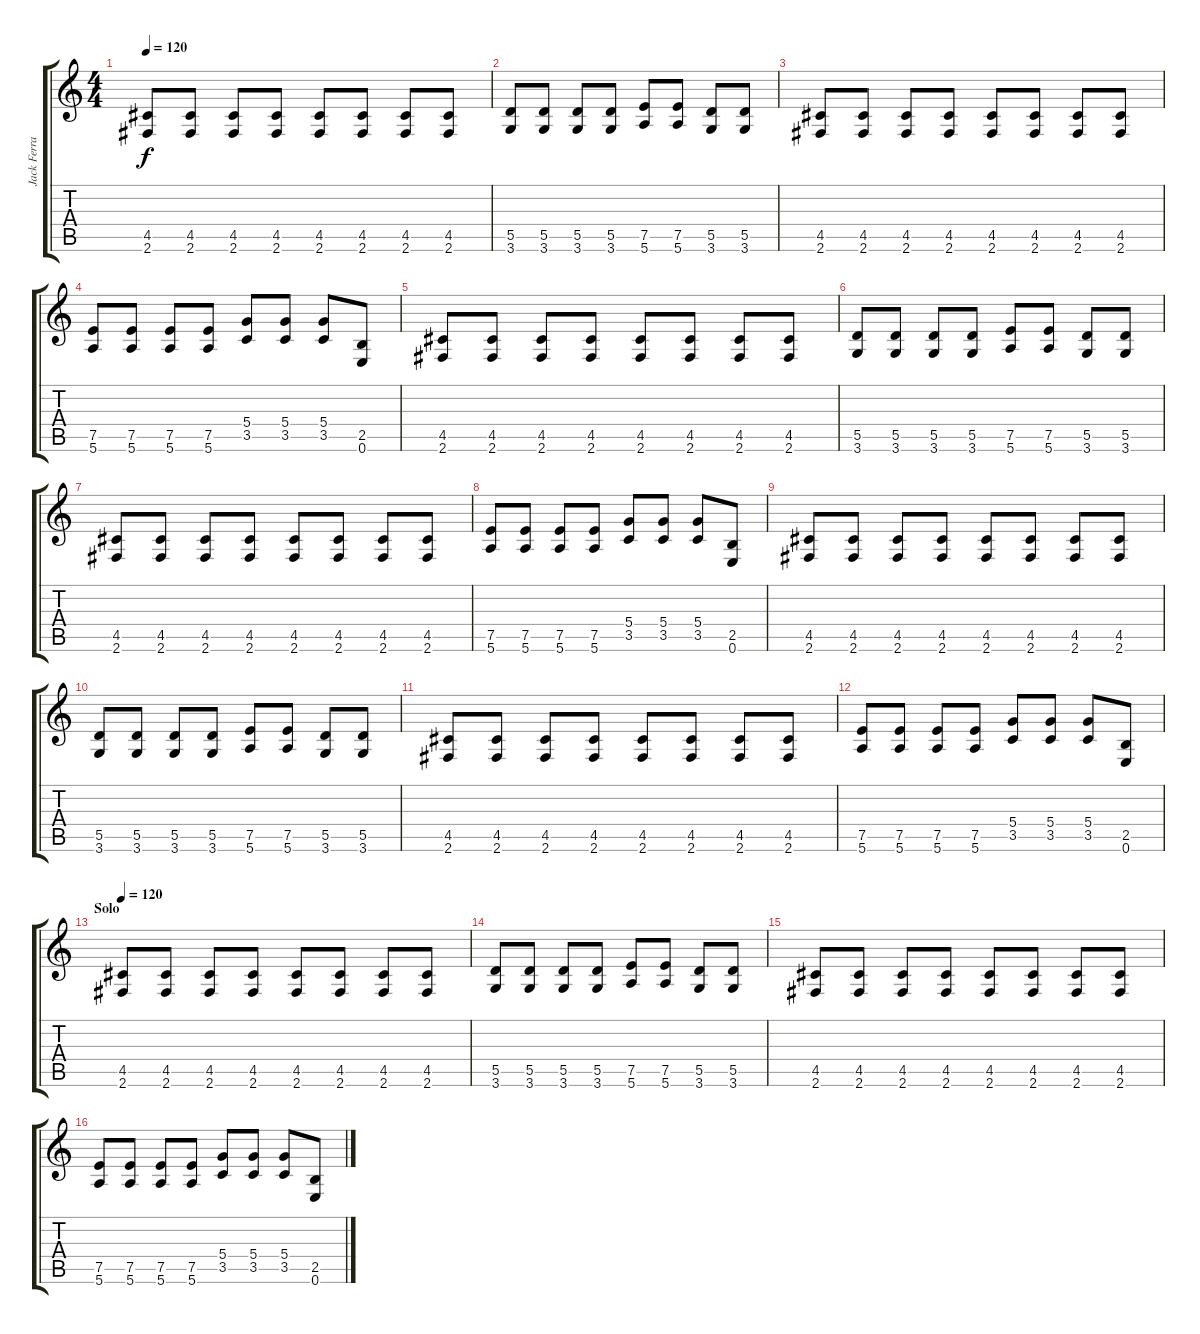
\track ("Jack Ferrante" "Jack Ferra") {instrument distortionguitar}
\staff {score tabs}
\tuning (E4 B3 G3 D3 A2 E2) {hide}
\ts (4 4)
\tempo 120
\clef g2
\ks c
(4.5 2.6).8{dy f} (4.5 2.6).8 (4.5 2.6).8 (4.5 2.6).8 (4.5 2.6).8 (4.5 2.6).8 (4.5 2.6).8 (4.5 2.6).8 |
(5.5 3.6).8 (5.5 3.6).8 (5.5 3.6).8 (5.5 3.6).8 (7.5 5.6).8 (7.5 5.6).8 (5.5 3.6).8 (5.5 3.6).8 |
(4.5 2.6).8 (4.5 2.6).8 (4.5 2.6).8 (4.5 2.6).8 (4.5 2.6).8 (4.5 2.6).8 (4.5 2.6).8 (4.5 2.6).8 |
(7.5 5.6).8 (7.5 5.6).8 (7.5 5.6).8 (7.5 5.6).8 (5.4 3.5).8 (5.4 3.5).8 (5.4 3.5).8 (2.5 0.6).8 |
(4.5 2.6).8 (4.5 2.6).8 (4.5 2.6).8 (4.5 2.6).8 (4.5 2.6).8 (4.5 2.6).8 (4.5 2.6).8 (4.5 2.6).8 |
(5.5 3.6).8 (5.5 3.6).8 (5.5 3.6).8 (5.5 3.6).8 (7.5 5.6).8 (7.5 5.6).8 (5.5 3.6).8 (5.5 3.6).8 |
(4.5 2.6).8 (4.5 2.6).8 (4.5 2.6).8 (4.5 2.6).8 (4.5 2.6).8 (4.5 2.6).8 (4.5 2.6).8 (4.5 2.6).8 |
(7.5 5.6).8 (7.5 5.6).8 (7.5 5.6).8 (7.5 5.6).8 (5.4 3.5).8 (5.4 3.5).8 (5.4 3.5).8 (2.5 0.6).8 |
(4.5 2.6).8 (4.5 2.6).8 (4.5 2.6).8 (4.5 2.6).8 (4.5 2.6).8 (4.5 2.6).8 (4.5 2.6).8 (4.5 2.6).8 |
(5.5 3.6).8 (5.5 3.6).8 (5.5 3.6).8 (5.5 3.6).8 (7.5 5.6).8 (7.5 5.6).8 (5.5 3.6).8 (5.5 3.6).8 |
(4.5 2.6).8 (4.5 2.6).8 (4.5 2.6).8 (4.5 2.6).8 (4.5 2.6).8 (4.5 2.6).8 (4.5 2.6).8 (4.5 2.6).8 |
(7.5 5.6).8 (7.5 5.6).8 (7.5 5.6).8 (7.5 5.6).8 (5.4 3.5).8 (5.4 3.5).8 (5.4 3.5).8 (2.5 0.6).8 |
\section ("" "Solo")
\tempo 135
\tempo 120
(4.5 2.6).8{instrument overdrivenguitar} (4.5 2.6).8 (4.5 2.6).8 (4.5 2.6).8 (4.5 2.6).8 (4.5 2.6).8 (4.5 2.6).8 (4.5 2.6).8 |
(5.5 3.6).8 (5.5 3.6).8 (5.5 3.6).8 (5.5 3.6).8 (7.5 5.6).8 (7.5 5.6).8 (5.5 3.6).8 (5.5 3.6).8 |
(4.5 2.6).8 (4.5 2.6).8 (4.5 2.6).8 (4.5 2.6).8 (4.5 2.6).8 (4.5 2.6).8 (4.5 2.6).8 (4.5 2.6).8 |
(7.5 5.6).8 (7.5 5.6).8 (7.5 5.6).8 (7.5 5.6).8 (5.4 3.5).8 (5.4 3.5).8 (5.4 3.5).8 (2.5 0.6).8
